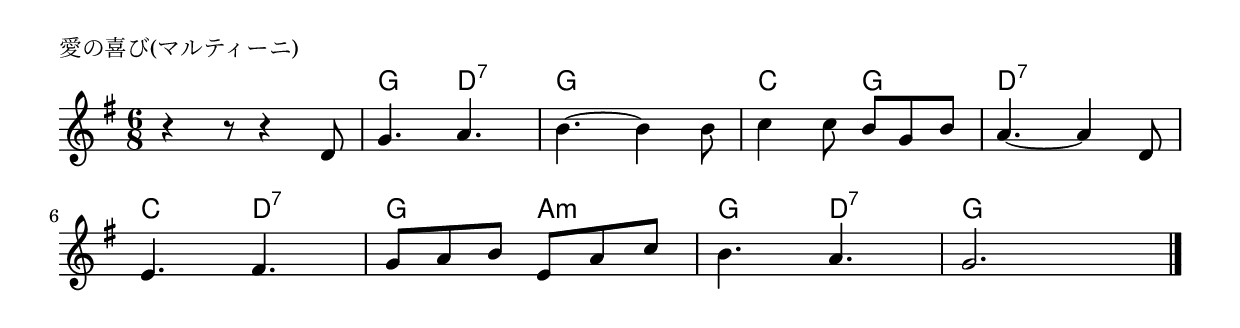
\version "2.18.2"

% 愛の喜び(マルティーニ)
% \index{あいのよろこび@愛の喜び(マルティーニ)}

\header {
piece = "愛の喜び(マルティーニ)"
}

melody =
\relative c' {
\key g \major
\time 6/8
\set Score.tempoHideNote = ##t
\tempo 4=90
\numericTimeSignature

r4 r8 r4 d8 |
g4. a4. |
b4. ~ b4 b8 |
c4 c8 b g b |
a4. ~ a4 d,8 |
\break
e4. fis4. |
g8 a b e, a c |
b4. a4. |
g2. |

\bar "|."
}
\score {
<<
\chords {
\set noChordSymbol = ""
\set chordChanges=##t
%%
r4. r4. g d:7 g g c g d:7 d:7 
c d:7 g a:m  g d:7 g g

}
\new Staff {\melody}
>>
\layout {
line-width = #190
indent = 0\mm
}
\midi {}
}